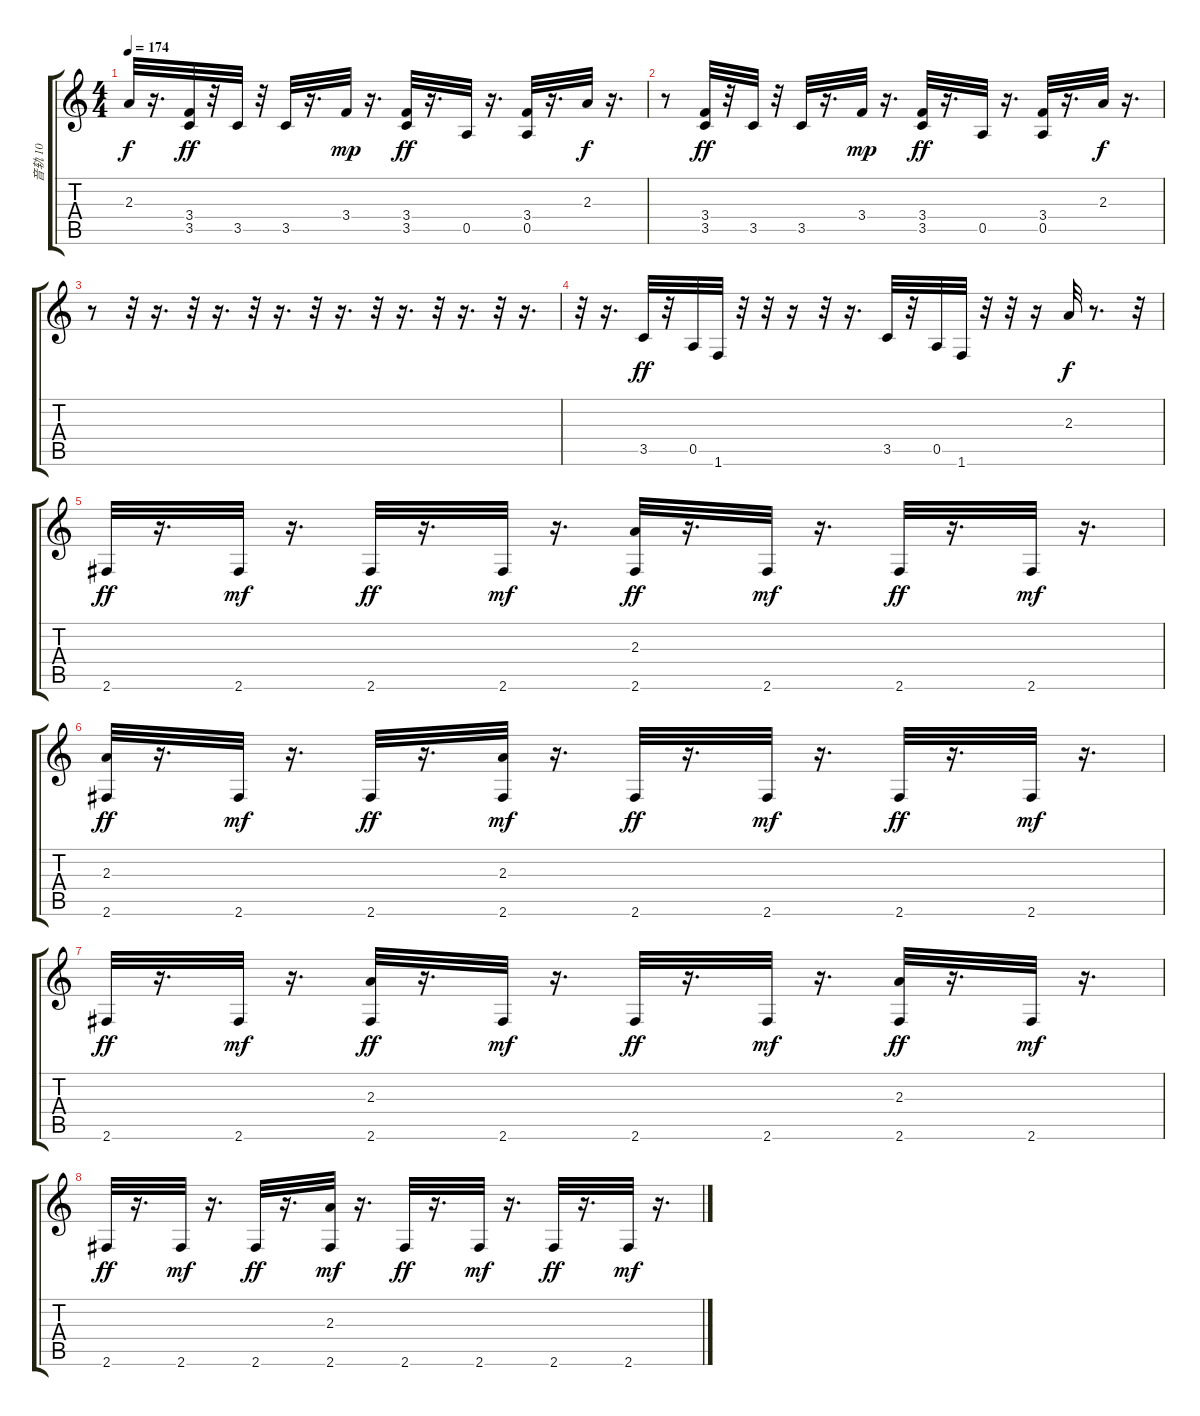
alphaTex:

\track ("音轨 10" "音轨 10") {instrument acousticguitarsteel}
\staff {score tabs}
\tuning (E4 B3 G3 D3 A2 E2) {hide}
\ts (4 4)
\tempo 174
\clef g2
\ks c
2.3.32{dy f} r.16{d} (3.4 3.5).32{dy ff} r.32 3.5.32 r.32 3.5.32 r.16{d} 3.4.32{dy mp} r.16{d} (3.4 3.5).32{dy ff} r.16{d} 0.5.32 r.16{d} (3.4 0.5).32 r.16{d} 2.3.32{dy f} r.16{d} |
r.8 (3.4 3.5).32{dy ff} r.32 3.5.32 r.32 3.5.32 r.16{d} 3.4.32{dy mp} r.16{d} (3.4 3.5).32{dy ff} r.16{d} 0.5.32 r.16{d} (3.4 0.5).32 r.16{d} 2.3.32{dy f} r.16{d} |
r.8 r.32 r.16{d} r.32 r.16{d} r.32 r.16{d} r.32 r.16{d} r.32 r.16{d} r.32 r.16{d} r.32 r.16{d} |
r.32 r.16{d} 3.5.32{dy ff} r.32 0.5.32 1.6.32 r.32 r.32 r.16 r.32 r.16{d} 3.5.32 r.32 0.5.32 1.6.32 r.32 r.32 r.16 2.3.32{dy f} r.8{d} r.32 |
2.6.32{dy ff} r.16{d} 2.6.32{dy mf} r.16{d} 2.6.32{dy ff} r.16{d} 2.6.32{dy mf} r.16{d} (2.3 2.6).32{dy ff} r.16{d} 2.6.32{dy mf} r.16{d} 2.6.32{dy ff} r.16{d} 2.6.32{dy mf} r.16{d} |
(2.3 2.6).32{dy ff} r.16{d} 2.6.32{dy mf} r.16{d} 2.6.32{dy ff} r.16{d} (2.3 2.6).32{dy mf} r.16{d} 2.6.32{dy ff} r.16{d} 2.6.32{dy mf} r.16{d} 2.6.32{dy ff} r.16{d} 2.6.32{dy mf} r.16{d} |
2.6.32{dy ff} r.16{d} 2.6.32{dy mf} r.16{d} (2.3 2.6).32{dy ff} r.16{d} 2.6.32{dy mf} r.16{d} 2.6.32{dy ff} r.16{d} 2.6.32{dy mf} r.16{d} (2.3 2.6).32{dy ff} r.16{d} 2.6.32{dy mf} r.16{d} |
2.6.32{dy ff} r.16{d} 2.6.32{dy mf} r.16{d} 2.6.32{dy ff} r.16{d} (2.3 2.6).32{dy mf} r.16{d} 2.6.32{dy ff} r.16{d} 2.6.32{dy mf} r.16{d} 2.6.32{dy ff} r.16{d} 2.6.32{dy mf} r.16{d}
